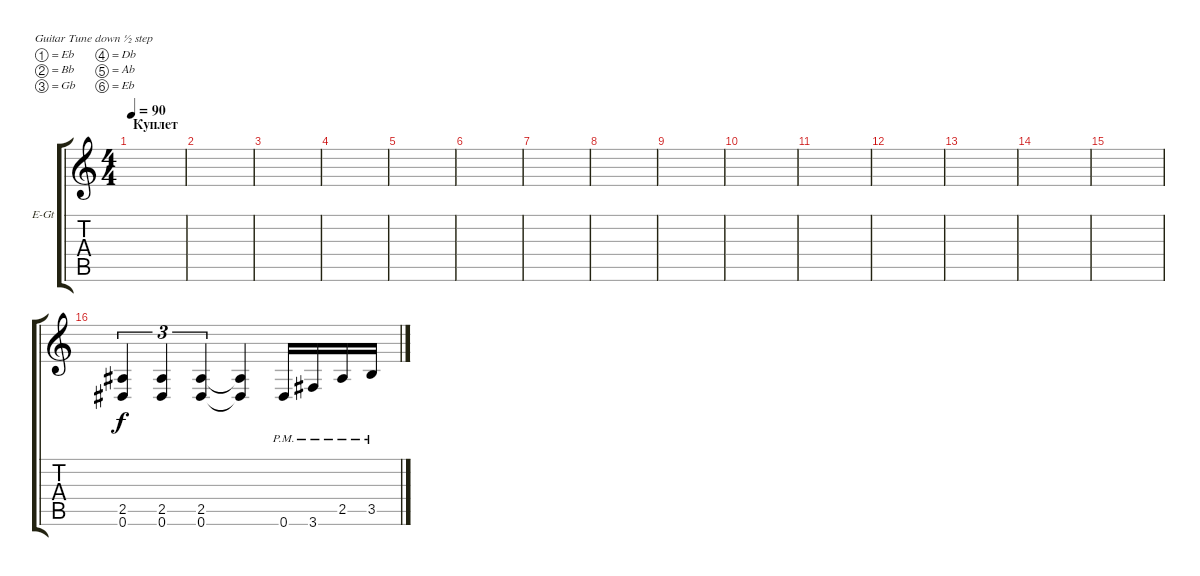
\bracketExtendMode groupsimilarinstruments
\firstSystemTrackNameOrientation horizontal
\otherSystemsTrackNameOrientation horizontal
\track ("Electric Guitar 2" "E-Gt") {instrument distortionguitar}
\staff {score tabs}
\tuning (Eb4 Bb3 Gb3 Db3 Ab2 Eb2)
\ts (4 4)
\section ("" "Куплет")
\tempo 90
\clef g2
\ks c
|
|
|
|
|
|
|
|
|
|
|
|
|
|
|
(0.6 2.5).4{tu (3 2)} (0.6 2.5).4{tu (3 2)} (0.6 2.5).4{tu (3 2)} (0.6{t} 2.5{t}).4 0.6{pm}.16 3.6{pm}.16 2.5{pm}.16 3.5{pm}.16
